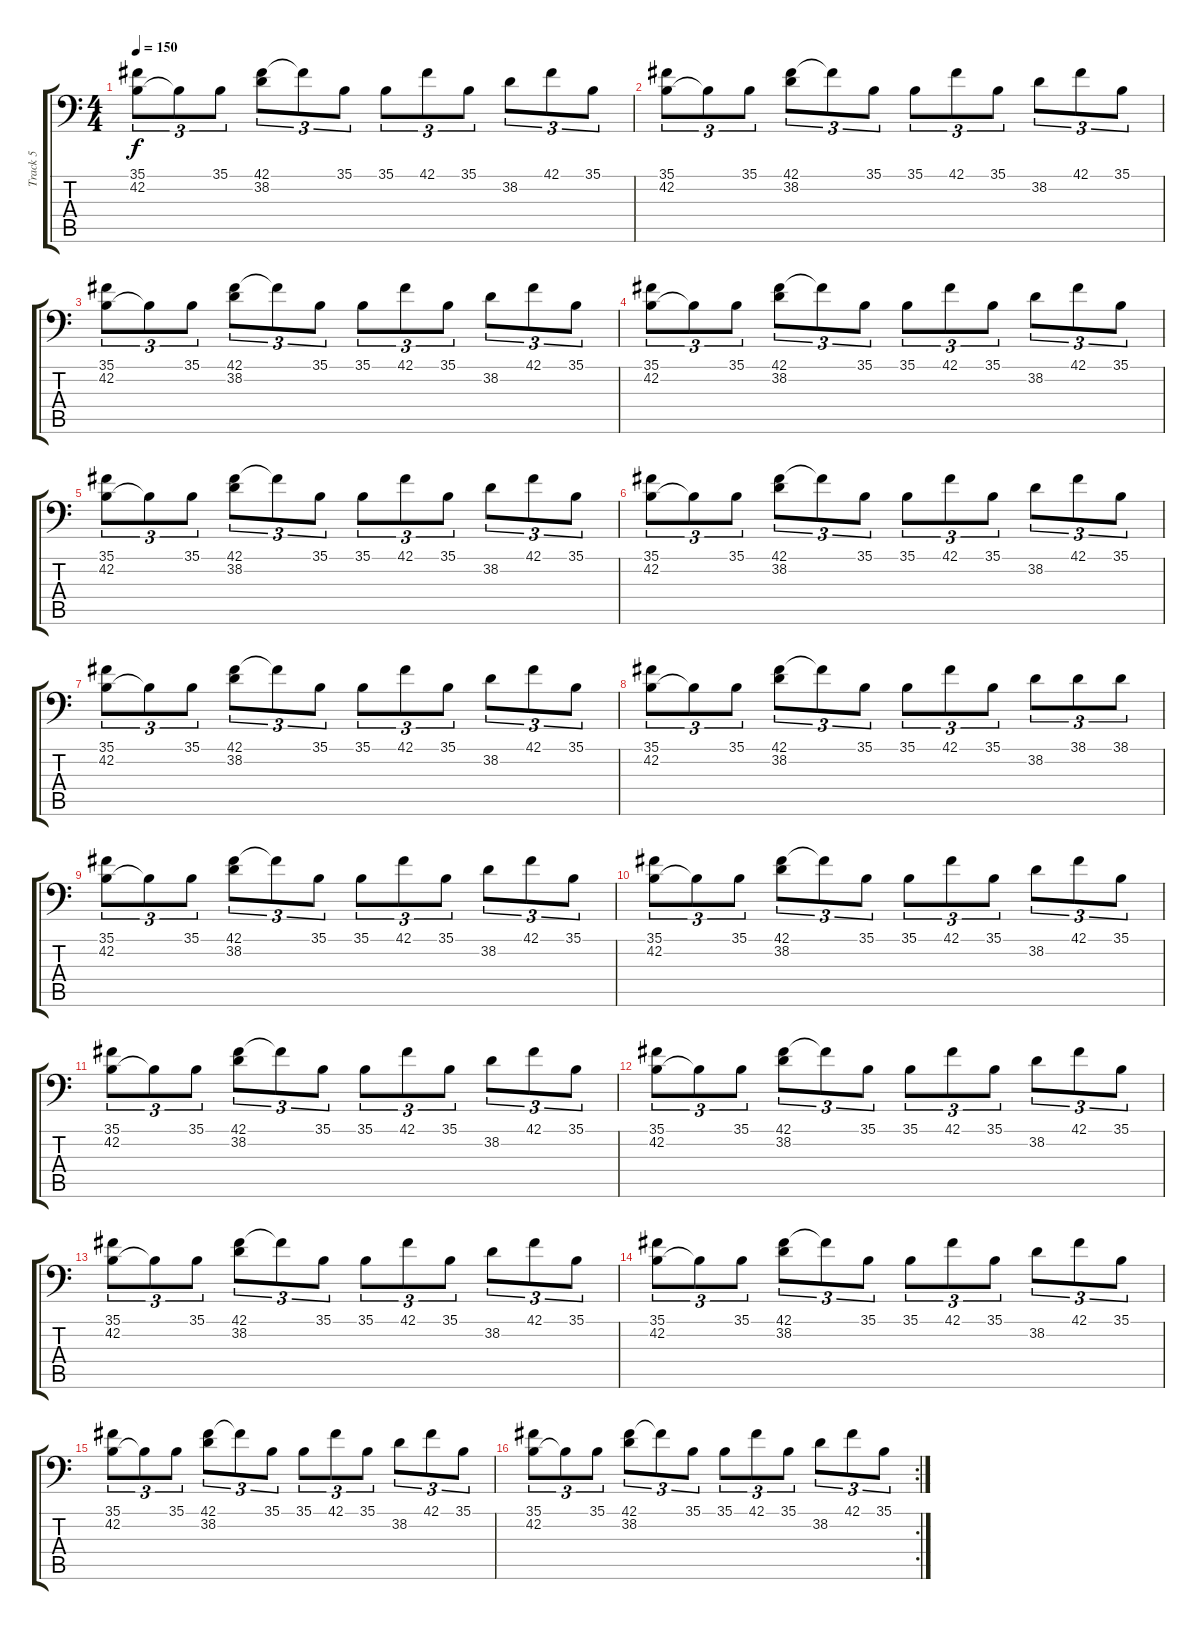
\track ("Track 5" "Track 5") {instrument acousticgrandpiano}
\staff {score tabs}
\tuning (C-1 C-1 C-1 C-1 C-1 C-1) {hide}
\ts (4 4)
\tempo 150
\clef f4
\ks c
(35.1 42.2).8{tu (3 2) dy f} 35.1{t}.8{tu (3 2)} 35.1.8{tu (3 2)} (42.1 38.2).8{tu (3 2)} 42.1{t}.8{tu (3 2)} 35.1.8{tu (3 2)} 35.1.8{tu (3 2)} 42.1.8{tu (3 2)} 35.1.8{tu (3 2)} 38.2.8{tu (3 2)} 42.1.8{tu (3 2)} 35.1.8{tu (3 2)} |
(35.1 42.2).8{tu (3 2)} 35.1{t}.8{tu (3 2)} 35.1.8{tu (3 2)} (42.1 38.2).8{tu (3 2)} 42.1{t}.8{tu (3 2)} 35.1.8{tu (3 2)} 35.1.8{tu (3 2)} 42.1.8{tu (3 2)} 35.1.8{tu (3 2)} 38.2.8{tu (3 2)} 42.1.8{tu (3 2)} 35.1.8{tu (3 2)} |
(35.1 42.2).8{tu (3 2)} 35.1{t}.8{tu (3 2)} 35.1.8{tu (3 2)} (42.1 38.2).8{tu (3 2)} 42.1{t}.8{tu (3 2)} 35.1.8{tu (3 2)} 35.1.8{tu (3 2)} 42.1.8{tu (3 2)} 35.1.8{tu (3 2)} 38.2.8{tu (3 2)} 42.1.8{tu (3 2)} 35.1.8{tu (3 2)} |
(35.1 42.2).8{tu (3 2)} 35.1{t}.8{tu (3 2)} 35.1.8{tu (3 2)} (42.1 38.2).8{tu (3 2)} 42.1{t}.8{tu (3 2)} 35.1.8{tu (3 2)} 35.1.8{tu (3 2)} 42.1.8{tu (3 2)} 35.1.8{tu (3 2)} 38.2.8{tu (3 2)} 42.1.8{tu (3 2)} 35.1.8{tu (3 2)} |
(35.1 42.2).8{tu (3 2)} 35.1{t}.8{tu (3 2)} 35.1.8{tu (3 2)} (42.1 38.2).8{tu (3 2)} 42.1{t}.8{tu (3 2)} 35.1.8{tu (3 2)} 35.1.8{tu (3 2)} 42.1.8{tu (3 2)} 35.1.8{tu (3 2)} 38.2.8{tu (3 2)} 42.1.8{tu (3 2)} 35.1.8{tu (3 2)} |
(35.1 42.2).8{tu (3 2)} 35.1{t}.8{tu (3 2)} 35.1.8{tu (3 2)} (42.1 38.2).8{tu (3 2)} 42.1{t}.8{tu (3 2)} 35.1.8{tu (3 2)} 35.1.8{tu (3 2)} 42.1.8{tu (3 2)} 35.1.8{tu (3 2)} 38.2.8{tu (3 2)} 42.1.8{tu (3 2)} 35.1.8{tu (3 2)} |
(35.1 42.2).8{tu (3 2)} 35.1{t}.8{tu (3 2)} 35.1.8{tu (3 2)} (42.1 38.2).8{tu (3 2)} 42.1{t}.8{tu (3 2)} 35.1.8{tu (3 2)} 35.1.8{tu (3 2)} 42.1.8{tu (3 2)} 35.1.8{tu (3 2)} 38.2.8{tu (3 2)} 42.1.8{tu (3 2)} 35.1.8{tu (3 2)} |
(35.1 42.2).8{tu (3 2)} 35.1{t}.8{tu (3 2)} 35.1.8{tu (3 2)} (42.1 38.2).8{tu (3 2)} 42.1{t}.8{tu (3 2)} 35.1.8{tu (3 2)} 35.1.8{tu (3 2)} 42.1.8{tu (3 2)} 35.1.8{tu (3 2)} 38.2.8{tu (3 2)} 38.1.8{tu (3 2)} 38.1.8{tu (3 2)} |
(35.1 42.2).8{tu (3 2)} 35.1{t}.8{tu (3 2)} 35.1.8{tu (3 2)} (42.1 38.2).8{tu (3 2)} 42.1{t}.8{tu (3 2)} 35.1.8{tu (3 2)} 35.1.8{tu (3 2)} 42.1.8{tu (3 2)} 35.1.8{tu (3 2)} 38.2.8{tu (3 2)} 42.1.8{tu (3 2)} 35.1.8{tu (3 2)} |
(35.1 42.2).8{tu (3 2)} 35.1{t}.8{tu (3 2)} 35.1.8{tu (3 2)} (42.1 38.2).8{tu (3 2)} 42.1{t}.8{tu (3 2)} 35.1.8{tu (3 2)} 35.1.8{tu (3 2)} 42.1.8{tu (3 2)} 35.1.8{tu (3 2)} 38.2.8{tu (3 2)} 42.1.8{tu (3 2)} 35.1.8{tu (3 2)} |
(35.1 42.2).8{tu (3 2)} 35.1{t}.8{tu (3 2)} 35.1.8{tu (3 2)} (42.1 38.2).8{tu (3 2)} 42.1{t}.8{tu (3 2)} 35.1.8{tu (3 2)} 35.1.8{tu (3 2)} 42.1.8{tu (3 2)} 35.1.8{tu (3 2)} 38.2.8{tu (3 2)} 42.1.8{tu (3 2)} 35.1.8{tu (3 2)} |
(35.1 42.2).8{tu (3 2)} 35.1{t}.8{tu (3 2)} 35.1.8{tu (3 2)} (42.1 38.2).8{tu (3 2)} 42.1{t}.8{tu (3 2)} 35.1.8{tu (3 2)} 35.1.8{tu (3 2)} 42.1.8{tu (3 2)} 35.1.8{tu (3 2)} 38.2.8{tu (3 2)} 42.1.8{tu (3 2)} 35.1.8{tu (3 2)} |
(35.1 42.2).8{tu (3 2)} 35.1{t}.8{tu (3 2)} 35.1.8{tu (3 2)} (42.1 38.2).8{tu (3 2)} 42.1{t}.8{tu (3 2)} 35.1.8{tu (3 2)} 35.1.8{tu (3 2)} 42.1.8{tu (3 2)} 35.1.8{tu (3 2)} 38.2.8{tu (3 2)} 42.1.8{tu (3 2)} 35.1.8{tu (3 2)} |
(35.1 42.2).8{tu (3 2)} 35.1{t}.8{tu (3 2)} 35.1.8{tu (3 2)} (42.1 38.2).8{tu (3 2)} 42.1{t}.8{tu (3 2)} 35.1.8{tu (3 2)} 35.1.8{tu (3 2)} 42.1.8{tu (3 2)} 35.1.8{tu (3 2)} 38.2.8{tu (3 2)} 42.1.8{tu (3 2)} 35.1.8{tu (3 2)} |
(35.1 42.2).8{tu (3 2)} 35.1{t}.8{tu (3 2)} 35.1.8{tu (3 2)} (42.1 38.2).8{tu (3 2)} 42.1{t}.8{tu (3 2)} 35.1.8{tu (3 2)} 35.1.8{tu (3 2)} 42.1.8{tu (3 2)} 35.1.8{tu (3 2)} 38.2.8{tu (3 2)} 42.1.8{tu (3 2)} 35.1.8{tu (3 2)} |
\rc 2
(35.1 42.2).8{tu (3 2)} 35.1{t}.8{tu (3 2)} 35.1.8{tu (3 2)} (42.1 38.2).8{tu (3 2)} 42.1{t}.8{tu (3 2)} 35.1.8{tu (3 2)} 35.1.8{tu (3 2)} 42.1.8{tu (3 2)} 35.1.8{tu (3 2)} 38.2.8{tu (3 2)} 42.1.8{tu (3 2)} 35.1.8{tu (3 2)}
